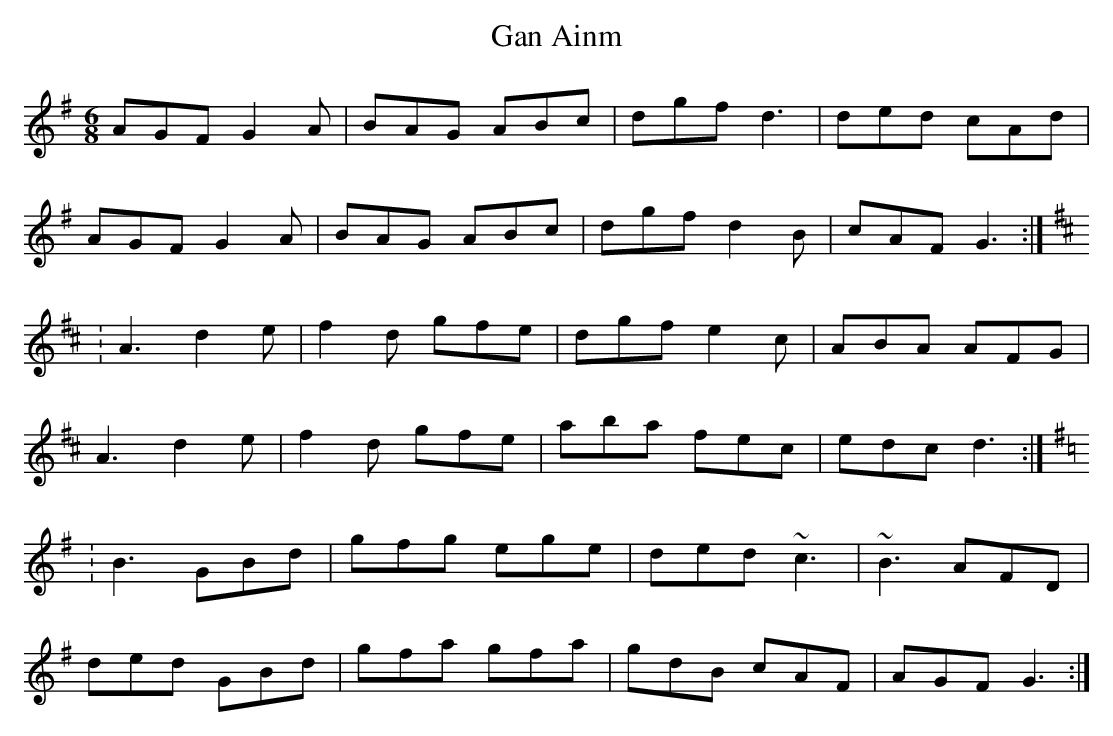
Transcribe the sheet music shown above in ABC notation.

X:1
T:Gan Ainm
M:6/8
L:1/8
K:G
AGF G2A|BAG ABc|dgf d3|ded cAd|!
AGF G2A|BAG ABc|dgf d2B|cAF G3:|!
K:D\
:A3 d2e|f2d gfe|dgf e2c|ABA AFG|!
A3 d2e|f2d gfe|aba fec|edc d3:|!
K:G\
:B3 GBd|gfg ege|ded ~c3|~B3 AFD|!
ded GBd|gfa gfa|gdB cAF|AGF G3:|!
